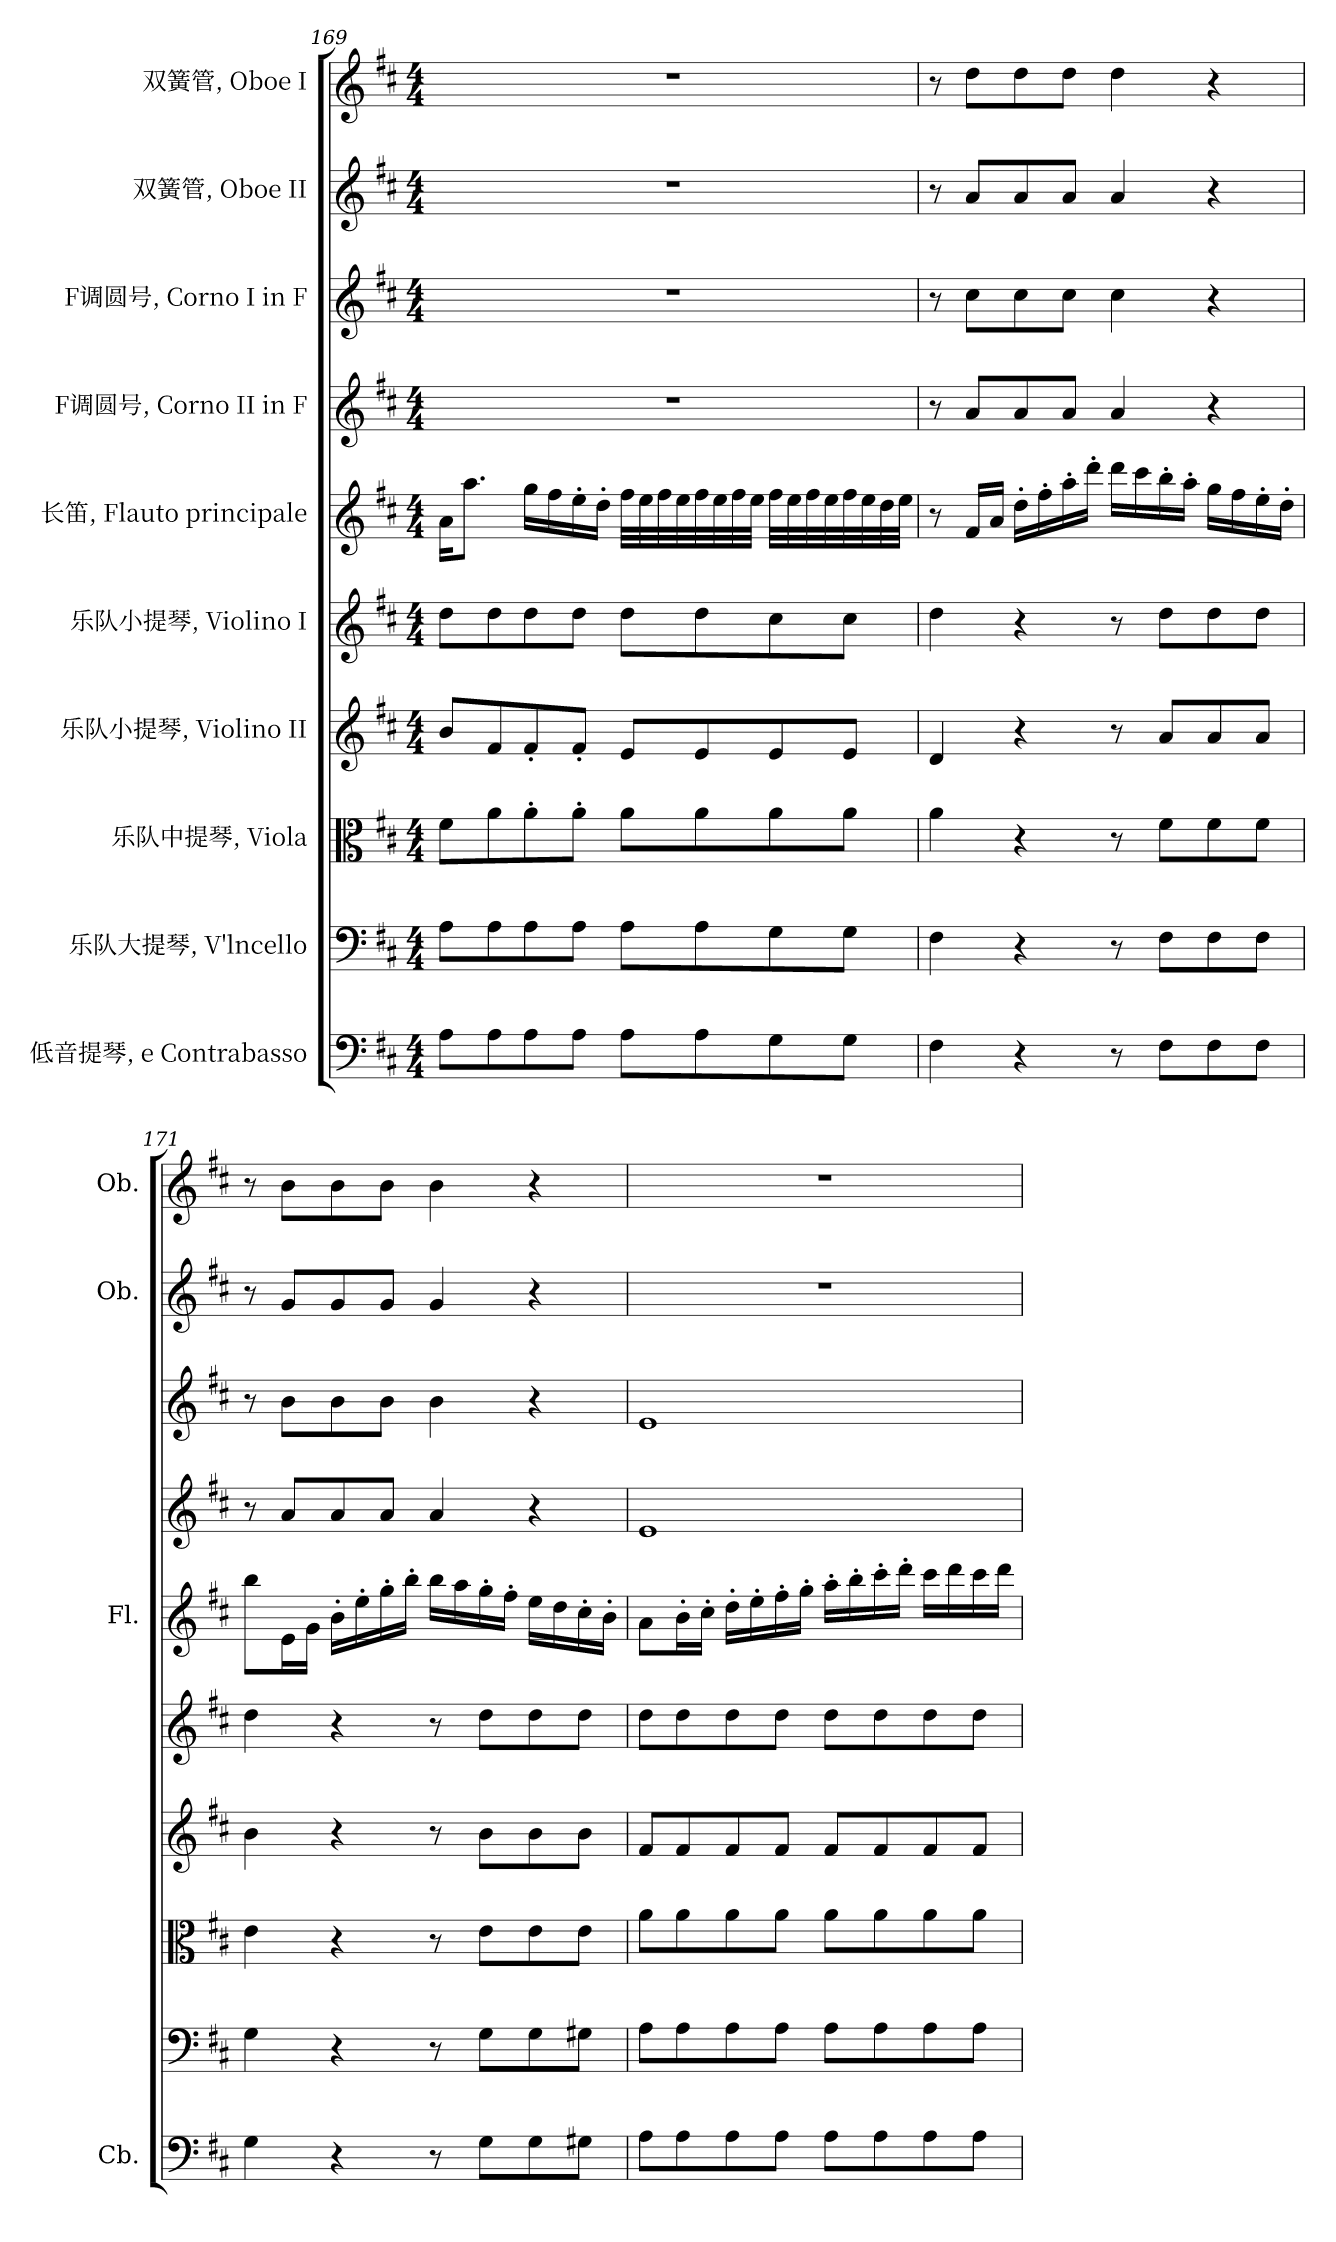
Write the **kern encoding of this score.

**kern	**kern	**kern	**kern	**kern	**kern	**kern	**kern	**kern	**kern
*part10	*part9	*part8	*part7	*part6	*part5	*part4	*part3	*part2	*part1
*staff10	*staff9	*staff8	*staff7	*staff6	*staff5	*staff4	*staff3	*staff2	*staff1
*I"低音提琴, e Contrabasso	*I"乐队大提琴, V'lncello	*I"乐队中提琴, Viola	*I"乐队小提琴, Violino II	*I"乐队小提琴, Violino I	*I"长笛, Flauto principale	*I"F调圆号, Corno II in F	*I"F调圆号, Corno I in F	*I"双簧管, Oboe II	*I"双簧管, Oboe I
*I'Cb.	*	*	*	*	*I'Fl.	*	*	*I'Ob.	*I'Ob.
!!LO:PB:g=z
*clefF4	*clefF4	*clefC3	*clefG2	*clefG2	*clefG2	*clefG2	*clefG2	*clefG2	*clefG2
*ITrd7c12	*	*	*	*	*	*ITrd4c7	*ITrd4c7	*	*
*k[f#c#]	*k[f#c#]	*k[f#c#]	*k[f#c#]	*k[f#c#]	*k[f#c#]	*k[f#]	*k[f#]	*k[f#c#]	*k[f#c#]
*M4/4	*M4/4	*M4/4	*M4/4	*M4/4	*M4/4	*M4/4	*M4/4	*M4/4	*M4/4
=169	=169	=169	=169	=169	=169	=169	=169	=169	=169
8AA\L	8A\L	8f#\L	8b/L	8dd\L	16a\KL	1r	1r	1r	1r
.	.	.	.	.	8.aa\J	.	.	.	.
8AA\	8A\	8a\	8f#/	8dd\	.	.	.	.	.
8AA\	8A\	8a'\	8f#'/	8dd\	16gg\LL	.	.	.	.
.	.	.	.	.	16ff#\	.	.	.	.
8AA\J	8A\J	8a'\J	8f#'/J	8dd\J	16ee'\	.	.	.	.
.	.	.	.	.	16dd'\JJ	.	.	.	.
8AA\L	8A\L	8a\L	8e/L	8dd\L	32ff#\LLL	.	.	.	.
.	.	.	.	.	32ee\	.	.	.	.
.	.	.	.	.	32ff#\	.	.	.	.
.	.	.	.	.	32ee\	.	.	.	.
8AA\	8A\	8a\	8e/	8dd\	32ff#\	.	.	.	.
.	.	.	.	.	32ee\	.	.	.	.
.	.	.	.	.	32ff#\	.	.	.	.
.	.	.	.	.	32ee\JJJ	.	.	.	.
8GG\	8G\	8a\	8e/	8cc#\	32ff#\LLL	.	.	.	.
.	.	.	.	.	32ee\	.	.	.	.
.	.	.	.	.	32ff#\	.	.	.	.
.	.	.	.	.	32ee\	.	.	.	.
8GG\J	8G\J	8a\J	8e/J	8cc#\J	32ff#\	.	.	.	.
.	.	.	.	.	32ee\	.	.	.	.
.	.	.	.	.	32dd\	.	.	.	.
.	.	.	.	.	32ee\JJJ	.	.	.	.
=170	=170	=170	=170	=170	=170	=170	=170	=170	=170
4FF#\	4F#\	4a\	4d/	4dd\	8r	8r	8r	8r	8r
.	.	.	.	.	16f#/LL	8d/L	8f#\L	8a/L	8dd\L
.	.	.	.	.	16a/JJ	.	.	.	.
4r	4r	4r	4r	4r	16dd'\LL	8d/	8f#\	8a/	8dd\
.	.	.	.	.	16ff#'\	.	.	.	.
.	.	.	.	.	16aa'\	8d/J	8f#\J	8a/J	8dd\J
.	.	.	.	.	16ddd'\JJ	.	.	.	.
8r	8r	8r	8r	8r	16ddd\LL	4d/	4f#\	4a/	4dd\
.	.	.	.	.	16ccc#\	.	.	.	.
8FF#\L	8F#\L	8f#\L	8a/L	8dd\L	16bb'\	.	.	.	.
.	.	.	.	.	16aa'\JJ	.	.	.	.
8FF#\	8F#\	8f#\	8a/	8dd\	16gg\LL	4r	4r	4r	4r
.	.	.	.	.	16ff#\	.	.	.	.
8FF#\J	8F#\J	8f#\J	8a/J	8dd\J	16ee'\	.	.	.	.
.	.	.	.	.	16dd'\JJ	.	.	.	.
!!LO:PB:g=z
=171	=171	=171	=171	=171	=171	=171	=171	=171	=171
4GG\	4G\	4e\	4b\	4dd\	8bb\L	8r	8r	8r	8r
.	.	.	.	.	16e\L	8d/L	8e\L	8g/L	8b\L
.	.	.	.	.	16g\JJ	.	.	.	.
4r	4r	4r	4r	4r	16b'\LL	8d/	8e\	8g/	8b\
.	.	.	.	.	16ee'\	.	.	.	.
.	.	.	.	.	16gg'\	8d/J	8e\J	8g/J	8b\J
.	.	.	.	.	16bb'\JJ	.	.	.	.
8r	8r	8r	8r	8r	16bb\LL	4d/	4e\	4g/	4b\
.	.	.	.	.	16aa\	.	.	.	.
8GG\L	8G\L	8e\L	8b\L	8dd\L	16gg'\	.	.	.	.
.	.	.	.	.	16ff#'\JJ	.	.	.	.
8GG\	8G\	8e\	8b\	8dd\	16ee\LL	4r	4r	4r	4r
.	.	.	.	.	16dd\	.	.	.	.
8GG#X\J	8G#X\J	8e\J	8b\J	8dd\J	16cc#'\	.	.	.	.
.	.	.	.	.	16b'\JJ	.	.	.	.
=172	=172	=172	=172	=172	=172	=172	=172	=172	=172
8AA\L	8A\L	8a\L	8f#/L	8dd\L	8a\L	1A	1A	1r	1r
8AA\	8A\	8a\	8f#/	8dd\	16b'\L	.	.	.	.
.	.	.	.	.	16cc#'\JJ	.	.	.	.
8AA\	8A\	8a\	8f#/	8dd\	16dd'\LL	.	.	.	.
.	.	.	.	.	16ee'\	.	.	.	.
8AA\J	8A\J	8a\J	8f#/J	8dd\J	16ff#'\	.	.	.	.
.	.	.	.	.	16gg'\JJ	.	.	.	.
8AA\L	8A\L	8a\L	8f#/L	8dd\L	16aa'\LL	.	.	.	.
.	.	.	.	.	16bb'\	.	.	.	.
8AA\	8A\	8a\	8f#/	8dd\	16ccc#'\	.	.	.	.
.	.	.	.	.	16ddd'\JJ	.	.	.	.
8AA\	8A\	8a\	8f#/	8dd\	16ccc#\LL	.	.	.	.
.	.	.	.	.	16ddd\	.	.	.	.
8AA\J	8A\J	8a\J	8f#/J	8dd\J	16ccc#\	.	.	.	.
.	.	.	.	.	16ddd\JJ	.	.	.	.
=	=	=	=	=	=	=	=	=	=
*-	*-	*-	*-	*-	*-	*-	*-	*-	*-
